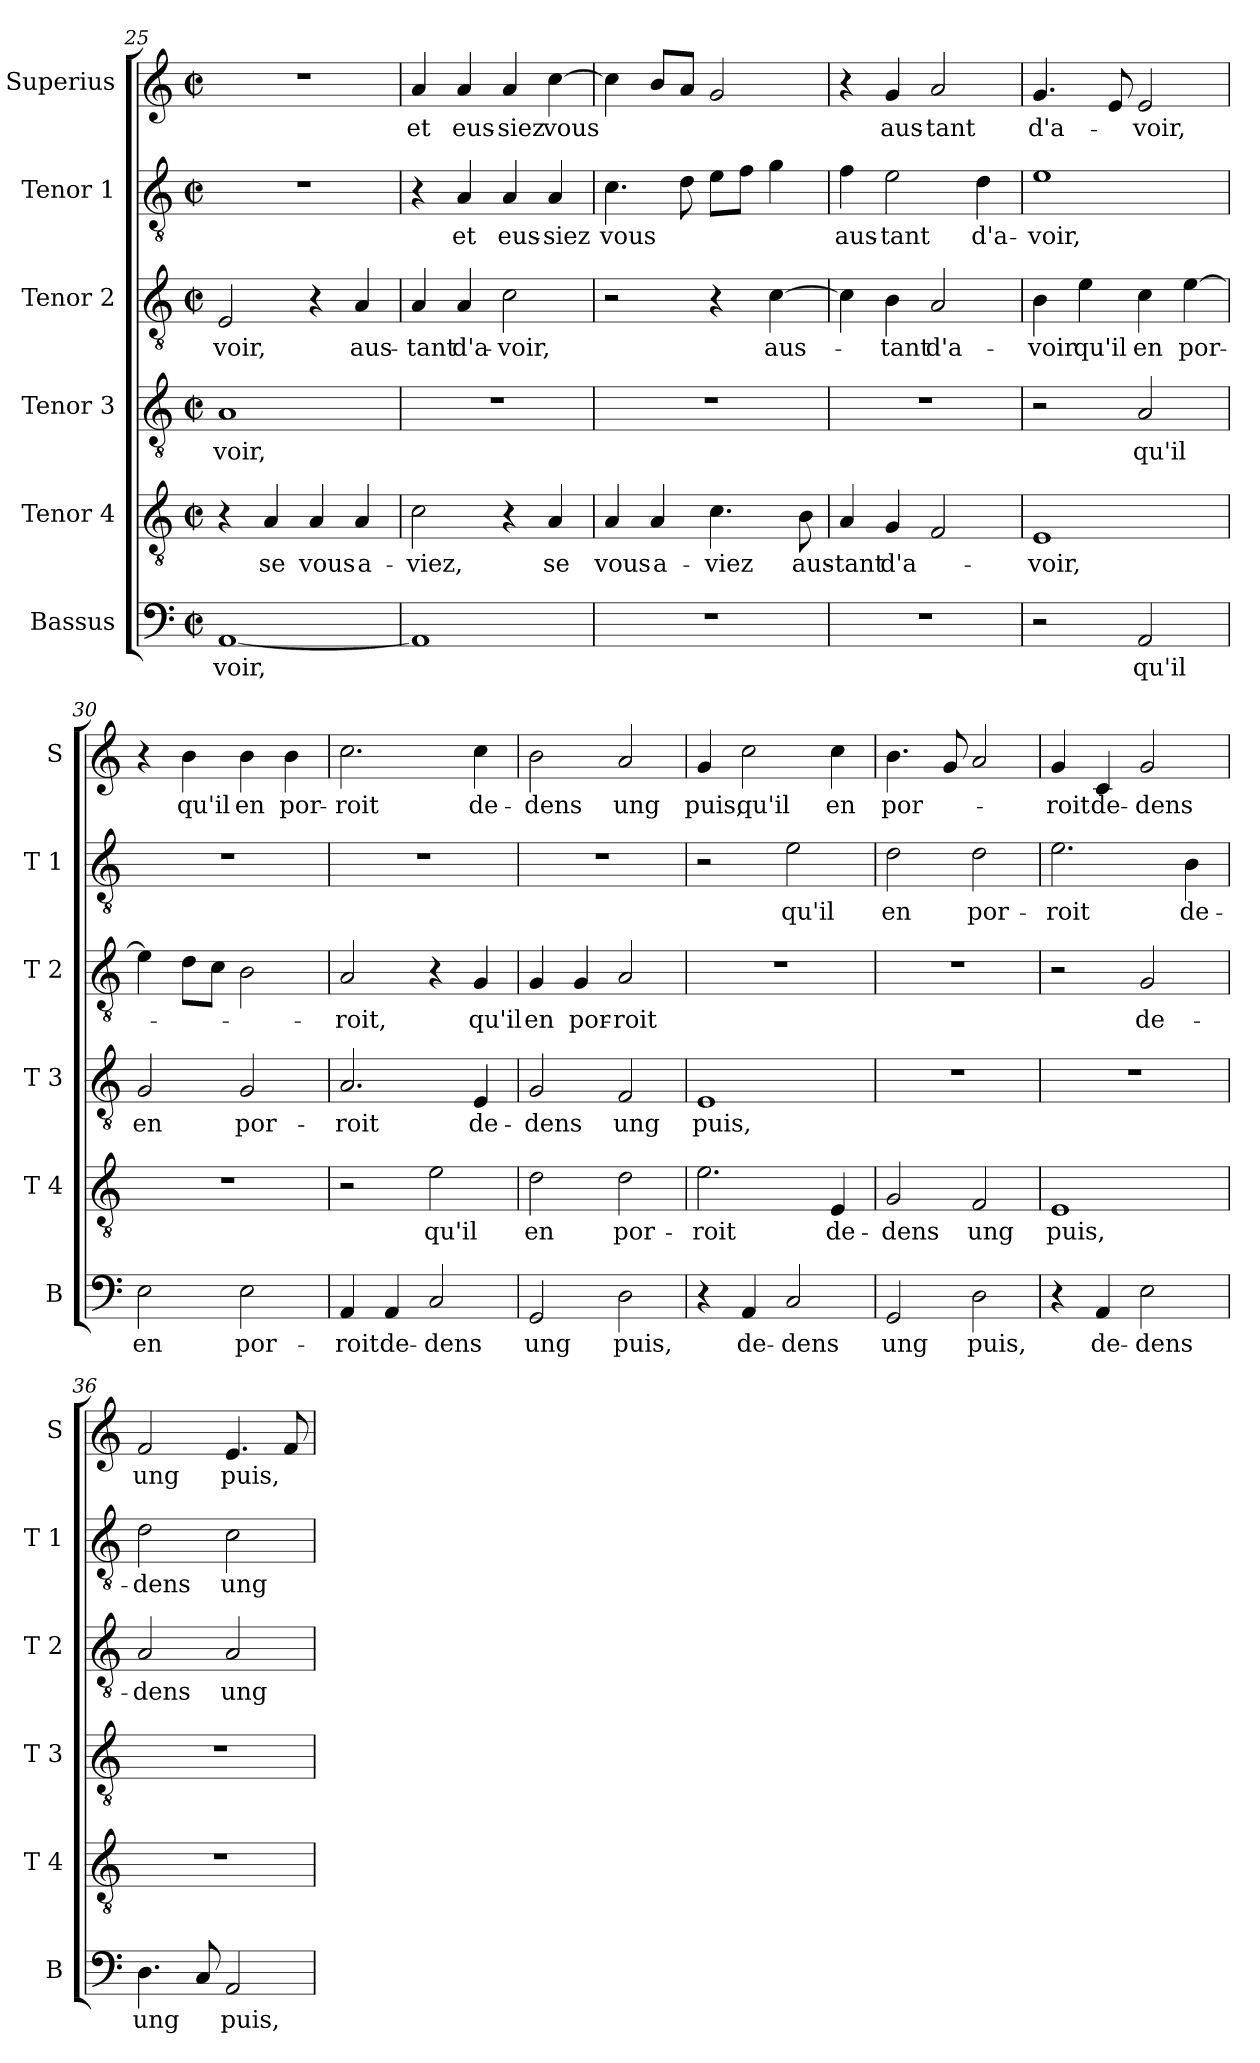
**kern	**text	**kern	**text	**kern	**text	**kern	**text	**kern	**text	**kern	**text
*part6	*part6	*part5	*part5	*part4	*part4	*part3	*part3	*part2	*part2	*part1	*part1
*staff6	*staff6	*staff5	*staff5	*staff4	*staff4	*staff3	*staff3	*staff2	*staff2	*staff1	*staff1
*I"Bassus	*	*I"Tenor 4	*	*I"Tenor 3	*	*I"Tenor 2	*	*I"Tenor 1	*	*I"Superius	*
*I'B	*	*I'T 4	*	*I'T 3	*	*I'T 2	*	*I'T 1	*	*I'S	*
*clefF4	*	*clefGv2	*	*clefGv2	*	*clefGv2	*	*clefGv2	*	*clefG2	*
*k[]	*	*k[]	*	*k[]	*	*k[]	*	*k[]	*	*k[]	*
*C:	*	*C:	*	*C:	*	*C:	*	*C:	*	*C:	*
*M2/2	*	*M2/2	*	*M2/2	*	*M2/2	*	*M2/2	*	*M2/2	*
*met(c|)	*	*met(c|)	*	*met(c|)	*	*met(c|)	*	*met(c|)	*	*met(c|)	*
=25	=25	=25	=25	=25	=25	=25	=25	=25	=25	=25	=25
[1AA	-voir,	4r	.	1A	-voir,	2E/	-voir,	1r	.	1r	.
.	.	4A/	se	.	.	.	.	.	.	.	.
.	.	4A/	vous	.	.	4r	.	.	.	.	.
.	.	4A/	a-	.	.	4A/	aus-	.	.	.	.
=26	=26	=26	=26	=26	=26	=26	=26	=26	=26	=26	=26
1AA]	.	2c\	-viez,	1r	.	4A/	-tant	4r	.	4a/	et
.	.	.	.	.	.	4A/	d'a-	4A/	et	4a/	eus-
.	.	4r	.	.	.	2c\	-voir,	4A/	eus-	4a/	-siez
.	.	4A/	se	.	.	.	.	4A/	-siez	[4cc\	vous
=27	=27	=27	=27	=27	=27	=27	=27	=27	=27	=27	=27
1r	.	4A/	vous	1r	.	2r	.	4.c\	vous	4cc\]	.
.	.	4A/	a-	.	.	.	.	.	.	8b/L	.
.	.	.	.	.	.	.	.	8d\	.	8a/J	.
.	.	4.c\	-viez	.	.	4r	.	8e\L	.	2g/	.
.	.	.	.	.	.	.	.	8f\J	.	.	.
.	.	.	.	.	.	[4c\	aus-	4g\	.	.	.
.	.	8B\	aus-	.	.	.	.	.	.	.	.
=28	=28	=28	=28	=28	=28	=28	=28	=28	=28	=28	=28
1r	.	4A/	-tant	1r	.	4c\]	.	4f\	aus-	4r	.
.	.	4G/	d'a-	.	.	4B\	-tant	2e\	-tant	4g/	aus-
.	.	2F/	.	.	.	2A/	d'a-	.	.	2a/	-tant
.	.	.	.	.	.	.	.	4d\	d'a-	.	.
=29	=29	=29	=29	=29	=29	=29	=29	=29	=29	=29	=29
2r	.	1E	-voir,	2r	.	4B\	-voir	1e	-voir,	4.g/	d'a-
.	.	.	.	.	.	4e\	qu'il	.	.	.	.
.	.	.	.	.	.	.	.	.	.	8e/	.
2AA/	qu'il	.	.	2A/	qu'il	4c\	en	.	.	2e/	-voir,
.	.	.	.	.	.	[4e\	por-	.	.	.	.
!!LO:LB:g=z
=30	=30	=30	=30	=30	=30	=30	=30	=30	=30	=30	=30
2E\	en	1r	.	2G/	en	4e\]	.	1r	.	4r	.
.	.	.	.	.	.	8d\L	.	.	.	4b\	qu'il
.	.	.	.	.	.	8c\J	.	.	.	.	.
2E\	por-	.	.	2G/	por-	2B\	.	.	.	4b\	en
.	.	.	.	.	.	.	.	.	.	4b\	por-
=31	=31	=31	=31	=31	=31	=31	=31	=31	=31	=31	=31
4AA/	-roit	2r	.	2.A/	-roit	2A/	-roit,	1r	.	2.cc\	-roit
4AA/	de-	.	.	.	.	.	.	.	.	.	.
2C/	-dens	2e\	qu'il	.	.	4r	.	.	.	.	.
.	.	.	.	4E/	de-	4G/	qu'il	.	.	4cc\	de-
=32	=32	=32	=32	=32	=32	=32	=32	=32	=32	=32	=32
2GG/	ung	2d\	en	2G/	-dens	4G/	en	1r	.	2b\	-dens
.	.	.	.	.	.	4G/	por-	.	.	.	.
2D\	puis,	2d\	por-	2F/	ung	2A/	-roit	.	.	2a/	ung
=33	=33	=33	=33	=33	=33	=33	=33	=33	=33	=33	=33
4r	.	2.e\	-roit	1E	puis,	1r	.	2r	.	4g/	puis,
4AA/	de-	.	.	.	.	.	.	.	.	2cc\	qu'il
2C/	-dens	.	.	.	.	.	.	2e\	qu'il	.	.
.	.	4E/	de-	.	.	.	.	.	.	4cc\	en
=34	=34	=34	=34	=34	=34	=34	=34	=34	=34	=34	=34
2GG/	ung	2G/	-dens	1r	.	1r	.	2d\	en	4.b\	por-
.	.	.	.	.	.	.	.	.	.	8g/	.
2D\	puis,	2F/	ung	.	.	.	.	2d\	por-	2a/	.
=35	=35	=35	=35	=35	=35	=35	=35	=35	=35	=35	=35
4r	.	1E	puis,	1r	.	2r	.	2.e\	-roit	4g/	-roit
4AA/	de-	.	.	.	.	.	.	.	.	4c/	de-
2E\	-dens	.	.	.	.	2G/	de-	.	.	2g/	-dens
.	.	.	.	.	.	.	.	4B\	de-	.	.
!!LO:PB:g=z
=36	=36	=36	=36	=36	=36	=36	=36	=36	=36	=36	=36
4.D\	ung	1r	.	1r	.	2A/	-dens	2d\	-dens	2f/	ung
8C/	.	.	.	.	.	.	.	.	.	.	.
2AA/	puis,	.	.	.	.	2A/	ung	2c\	ung	4.e/	puis,
.	.	.	.	.	.	.	.	.	.	8f/	.
=	=	=	=	=	=	=	=	=	=	=	=
*-	*-	*-	*-	*-	*-	*-	*-	*-	*-	*-	*-
